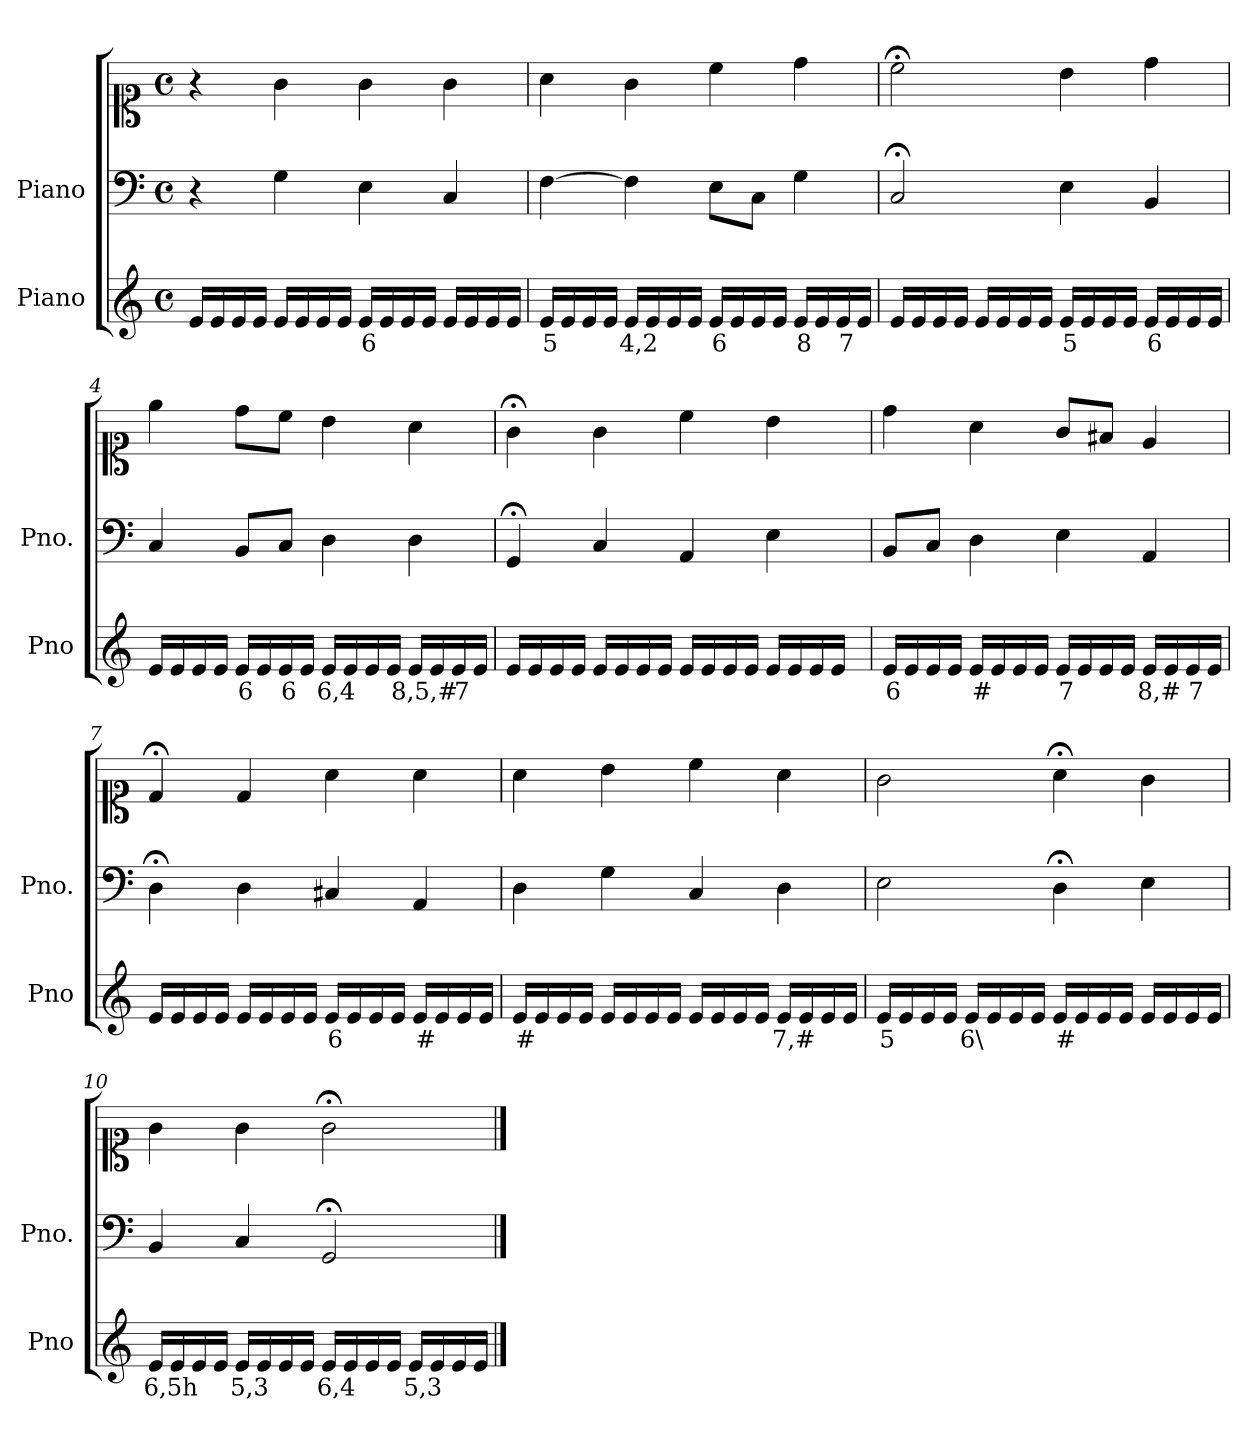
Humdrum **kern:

**kern	**text	**kern	**kern
*part2	*part2	*part1	*part1
*staff3	*staff3	*staff2	*staff1
*I"Piano	*	*I"Piano	*
*I'Pno	*	*I'Pno.	*
*clefG2	*	*clefF4	*clefC1
*k[]	*	*k[]	*k[]
*M4/4	*	*M4/4	*M4/4
*met(c)	*	*met(c)	*met(c)
=1	=1	=1	=1
16e/LL	.	4r	4r
16e/	.	.	.
16e/	.	.	.
16e/JJ	.	.	.
16e/LL	.	4G\	4g\
16e/	.	.	.
16e/	.	.	.
16e/JJ	.	.	.
!	!LO:LY:b	!	!
16e/LL	6	4E\	4g\
16e/	.	.	.
16e/	.	.	.
16e/JJ	.	.	.
16e/LL	.	4C/	4g\
16e/	.	.	.
16e/	.	.	.
16e/JJ	.	.	.
=2	=2	=2	=2
!	!LO:LY:b	!	!
16e/LL	5	[4F\	4a\
16e/	.	.	.
16e/	.	.	.
16e/JJ	.	.	.
!	!LO:LY:b	!	!
16e/LL	4,2	4F\]	4g\
16e/	.	.	.
16e/	.	.	.
16e/JJ	.	.	.
!	!LO:LY:b	!	!
16e/LL	6	8E\L	4cc\
16e/	.	.	.
16e/	.	8C\J	.
16e/JJ	.	.	.
!	!LO:LY:b	!	!
16e/LL	8	4G\	4dd\
16e/	.	.	.
!	!LO:LY:b	!	!
16e/	7	.	.
16e/JJ	.	.	.
=3	=3	=3	=3
16e/LL	.	2C;</	2cc;<\
16e/	.	.	.
16e/	.	.	.
16e/JJ	.	.	.
16e/LL	.	.	.
16e/	.	.	.
16e/	.	.	.
16e/JJ	.	.	.
!	!LO:LY:b	!	!
16e/LL	5	4E\	4b\
16e/	.	.	.
16e/	.	.	.
16e/JJ	.	.	.
!	!LO:LY:b	!	!
16e/LL	6	4BB/	4dd\
16e/	.	.	.
16e/	.	.	.
16e/JJ	.	.	.
=4	=4	=4	=4
16e/LL	.	4C/	4ee\
16e/	.	.	.
16e/	.	.	.
16e/JJ	.	.	.
!	!LO:LY:b	!	!
16e/LL	6	8BB/L	8dd\L
16e/	.	.	.
!	!LO:LY:b	!	!
16e/	6	8C/J	8cc\J
16e/JJ	.	.	.
!	!LO:LY:b	!	!
16e/LL	6,4	4D\	4b\
16e/	.	.	.
16e/	.	.	.
16e/JJ	.	.	.
!	!LO:LY:b	!	!
16e/LL	8,5,#	4D\	4a\
16e/	.	.	.
!	!LO:LY:b	!	!
16e/	7	.	.
16e/JJ	.	.	.
=5	=5	=5	=5
16e/LL	.	4GG;</	4g;<\
16e/	.	.	.
16e/	.	.	.
16e/JJ	.	.	.
16e/LL	.	4C/	4g\
16e/	.	.	.
16e/	.	.	.
16e/JJ	.	.	.
16e/LL	.	4AA/	4cc\
16e/	.	.	.
16e/	.	.	.
16e/JJ	.	.	.
16e/LL	.	4E\	4b\
16e/	.	.	.
16e/	.	.	.
16e/JJ	.	.	.
=6	=6	=6	=6
!	!LO:LY:b	!	!
16e/LL	6	8BB/L	4dd\
16e/	.	.	.
16e/	.	8C/J	.
16e/JJ	.	.	.
!	!LO:LY:b	!	!
16e/LL	#	4D\	4a\
16e/	.	.	.
16e/	.	.	.
16e/JJ	.	.	.
!	!LO:LY:b	!	!
16e/LL	7	4E\	8g/L
16e/	.	.	.
16e/	.	.	8f#X/J
16e/JJ	.	.	.
!	!LO:LY:b	!	!
16e/LL	8,#	4AA/	4e/
16e/	.	.	.
!	!LO:LY:b	!	!
16e/	7	.	.
16e/JJ	.	.	.
=7	=7	=7	=7
16e/LL	.	4D;<\	4d;</
16e/	.	.	.
16e/	.	.	.
16e/JJ	.	.	.
16e/LL	.	4D\	4d/
16e/	.	.	.
16e/	.	.	.
16e/JJ	.	.	.
!	!LO:LY:b	!	!
16e/LL	6	4C#X/	4a\
16e/	.	.	.
16e/	.	.	.
16e/JJ	.	.	.
!	!LO:LY:b	!	!
16e/LL	#	4AA/	4a\
16e/	.	.	.
16e/	.	.	.
16e/JJ	.	.	.
=8	=8	=8	=8
!	!LO:LY:b	!	!
16e/LL	#	4D\	4a\
16e/	.	.	.
16e/	.	.	.
16e/JJ	.	.	.
16e/LL	.	4G\	4b\
16e/	.	.	.
16e/	.	.	.
16e/JJ	.	.	.
16e/LL	.	4C/	4cc\
16e/	.	.	.
16e/	.	.	.
16e/JJ	.	.	.
!	!LO:LY:b	!	!
16e/LL	7,#	4D\	4a\
16e/	.	.	.
16e/	.	.	.
16e/JJ	.	.	.
=9	=9	=9	=9
!	!LO:LY:b	!	!
16e/LL	5	2E\	2g\
16e/	.	.	.
16e/	.	.	.
16e/JJ	.	.	.
!	!LO:LY:b	!	!
16e/LL	6\	.	.
16e/	.	.	.
16e/	.	.	.
16e/JJ	.	.	.
!	!LO:LY:b	!	!
16e/LL	#	4D;<\	4a;<\
16e/	.	.	.
16e/	.	.	.
16e/JJ	.	.	.
16e/LL	.	4E\	4g\
16e/	.	.	.
16e/	.	.	.
16e/JJ	.	.	.
=10	=10	=10	=10
!	!LO:LY:b	!	!
16e/LL	6,5h	4BB/	4g\
16e/	.	.	.
16e/	.	.	.
16e/JJ	.	.	.
!	!LO:LY:b	!	!
16e/LL	5,3	4C/	4g\
16e/	.	.	.
16e/	.	.	.
16e/JJ	.	.	.
!	!LO:LY:b	!	!
16e/LL	6,4	2GG;</	2g;<\
16e/	.	.	.
16e/	.	.	.
16e/JJ	.	.	.
!	!LO:LY:b	!	!
16e/LL	5,3	.	.
16e/	.	.	.
16e/	.	.	.
16e/JJ	.	.	.
==	==	==	==
*-	*-	*-	*-
